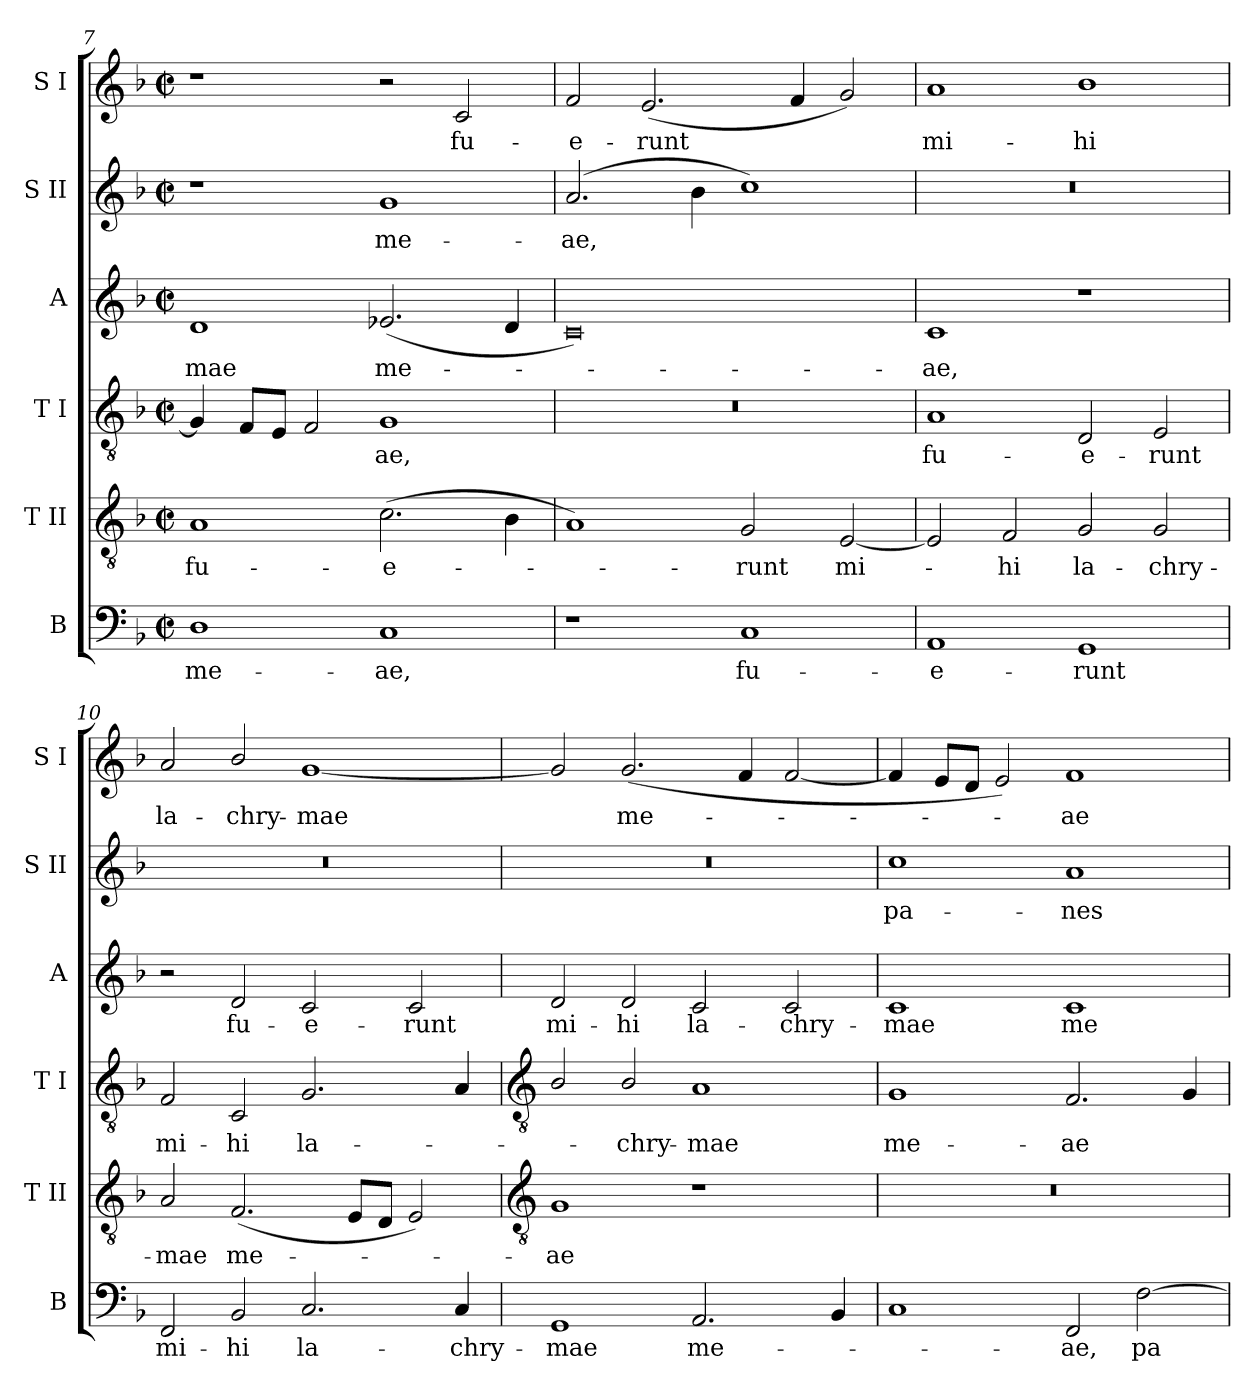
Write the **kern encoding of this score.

**kern	**text	**kern	**text	**kern	**text	**kern	**text	**kern	**text	**kern	**text
*part6	*part6	*part5	*part5	*part4	*part4	*part3	*part3	*part2	*part2	*part1	*part1
*staff6	*staff6	*staff5	*staff5	*staff4	*staff4	*staff3	*staff3	*staff2	*staff2	*staff1	*staff1
*I"B	*	*I"T II	*	*I"T I	*	*I"A	*	*I"S II	*	*I"S I	*
*I'B	*	*I'T II	*	*I'T I	*	*I'A	*	*I'S II	*	*I'S I	*
*clefF4	*	*clefGv2	*	*clefGv2	*	*clefG2	*	*clefG2	*	*clefG2	*
*k[b-]	*	*k[b-]	*	*k[b-]	*	*k[b-]	*	*k[b-]	*	*k[b-]	*
*F:	*	*F:	*	*F:	*	*F:	*	*F:	*	*F:	*
*M4/2	*	*M4/2	*	*M4/2	*	*M4/2	*	*M4/2	*	*M4/2	*
*met(c|)	*	*met(c|)	*	*met(c|)	*	*met(c|)	*	*met(c|)	*	*met(c|)	*
=7	=7	=7	=7	=7	=7	=7	=7	=7	=7	=7	=7
!	!LO:LY:b	!	!LO:LY:b	!	!	!	!LO:LY:b	!	!	!	!
1D	me-	1A	fu-	4G]	.	1d	-mae	1r	.	1r	.
.	.	.	.	8FL	.	.	.	.	.	.	.
.	.	.	.	8EJ	.	.	.	.	.	.	.
.	.	.	.	2F	.	.	.	.	.	.	.
!	!LO:LY:b	!	!LO:LY:b	!	!LO:LY:b	!	!LO:LY:b	!	!LO:LY:b	!	!
1C	-ae,	(>2.c	-e-	1G	ae,	(<2.e-X	me-	1g	me-	2r	.
!	!	!	!	!	!	!	!	!	!	!	!LO:LY:b
.	.	.	.	.	.	.	.	.	.	2c	fu-
.	.	4B-	.	.	.	4d	.	.	.	.	.
=8	=8	=8	=8	=8	=8	=8	=8	=8	=8	=8	=8
!	!	!	!	!	!	!	!	!	!LO:LY:b	!	!LO:LY:b
1r	.	1A)	.	0r	.	0c)	.	(>2.a	-ae,	2f	-e-
!	!	!	!	!	!	!	!	!	!	!	!LO:LY:b
.	.	.	.	.	.	.	.	.	.	(<2.e	-runt
.	.	.	.	.	.	.	.	4b-	.	.	.
!	!LO:LY:b	!	!LO:LY:b	!	!	!	!	!	!	!	!
1C	fu-	2G	runt	.	.	.	.	1cc)	.	.	.
.	.	.	.	.	.	.	.	.	.	4f	.
!	!	!	!LO:LY:b	!	!	!	!	!	!	!	!
.	.	[2E	mi-	.	.	.	.	.	.	2g)	.
=9	=9	=9	=9	=9	=9	=9	=9	=9	=9	=9	=9
!	!LO:LY:b	!	!	!	!LO:LY:b	!	!LO:LY:b	!	!	!	!LO:LY:b
1AA	-e-	2E]	.	1A	fu-	1c	ae,	0r	.	1a	mi-
!	!	!	!LO:LY:b	!	!	!	!	!	!	!	!
.	.	2F	hi	.	.	.	.	.	.	.	.
!	!LO:LY:b	!	!LO:LY:b	!	!LO:LY:b	!	!	!	!	!	!LO:LY:b
1GG	-runt	2G	la-	2D	-e-	1r	.	.	.	1b-	-hi
!	!	!	!LO:LY:b	!	!LO:LY:b	!	!	!	!	!	!
.	.	2G	-chry-	2E	-runt	.	.	.	.	.	.
=10	=10	=10	=10	=10	=10	=10	=10	=10	=10	=10	=10
!	!LO:LY:b	!	!LO:LY:b	!	!LO:LY:b	!	!	!	!	!	!LO:LY:b
2FF	mi-	2A	-mae	2F	mi-	2r	.	0r	.	2a	la-
!	!LO:LY:b	!	!LO:LY:b	!	!LO:LY:b	!	!LO:LY:b	!	!	!	!LO:LY:b
2BB-	-hi	(<2.F	me-	2C	-hi	2d	fu-	.	.	2b-/	-chry-
!	!LO:LY:b	!	!	!	!LO:LY:b	!	!LO:LY:b	!	!	!	!LO:LY:b
2.C	la-	.	.	2.G	la-	2c	-e-	.	.	[1g	-mae
.	.	8EL	.	.	.	.	.	.	.	.	.
.	.	8DJ	.	.	.	.	.	.	.	.	.
!	!	!	!	!	!	!	!LO:LY:b	!	!	!	!
.	.	2E)	.	.	.	2c	-runt	.	.	.	.
!	!LO:LY:b	!	!	!	!	!	!	!	!	!	!
4C	-chry-	.	.	4A	.	.	.	.	.	.	.
!!LO:LB:g=z
=11	=11	=11	=11	=11	=11	=11	=11	=11	=11	=11	=11
*	*	*clefGv2	*	*clefGv2	*	*	*	*	*	*	*
!	!LO:LY:b	!	!LO:LY:b	!	!	!	!LO:LY:b	!	!	!	!
1GG	-mae	1G	ae	2B-/	.	2d	mi-	0r	.	2g]	.
!	!	!	!	!	!LO:LY:b	!	!LO:LY:b	!	!	!	!LO:LY:b
.	.	.	.	2B-/	chry-	2d	-hi	.	.	(<2.g	me-
!	!LO:LY:b	!	!	!	!LO:LY:b	!	!LO:LY:b	!	!	!	!
2.AA	me-	1r	.	1A	-mae	2c	la-	.	.	.	.
.	.	.	.	.	.	.	.	.	.	4f	.
!	!	!	!	!	!	!	!LO:LY:b	!	!	!	!
.	.	.	.	.	.	2c	-chry-	.	.	[2f	.
4BB-	.	.	.	.	.	.	.	.	.	.	.
=12	=12	=12	=12	=12	=12	=12	=12	=12	=12	=12	=12
!	!	!	!	!	!LO:LY:b	!	!LO:LY:b	!	!LO:LY:b	!	!
1C	.	0r	.	1G	me-	1c	-mae	1cc	pa-	4f]	.
.	.	.	.	.	.	.	.	.	.	8eL	.
.	.	.	.	.	.	.	.	.	.	8dJ	.
.	.	.	.	.	.	.	.	.	.	2e)	.
!	!LO:LY:b	!	!	!	!LO:LY:b	!	!LO:LY:b	!	!LO:LY:b	!	!LO:LY:b
2FF	ae,	.	.	2.F	-ae	1c	me-	1a	-nes	1f	ae
!	!LO:LY:b	!	!	!	!	!	!	!	!	!	!
[2F	pa-	.	.	.	.	.	.	.	.	.	.
.	.	.	.	4G	.	.	.	.	.	.	.
=	=	=	=	=	=	=	=	=	=	=	=
*-	*-	*-	*-	*-	*-	*-	*-	*-	*-	*-	*-
